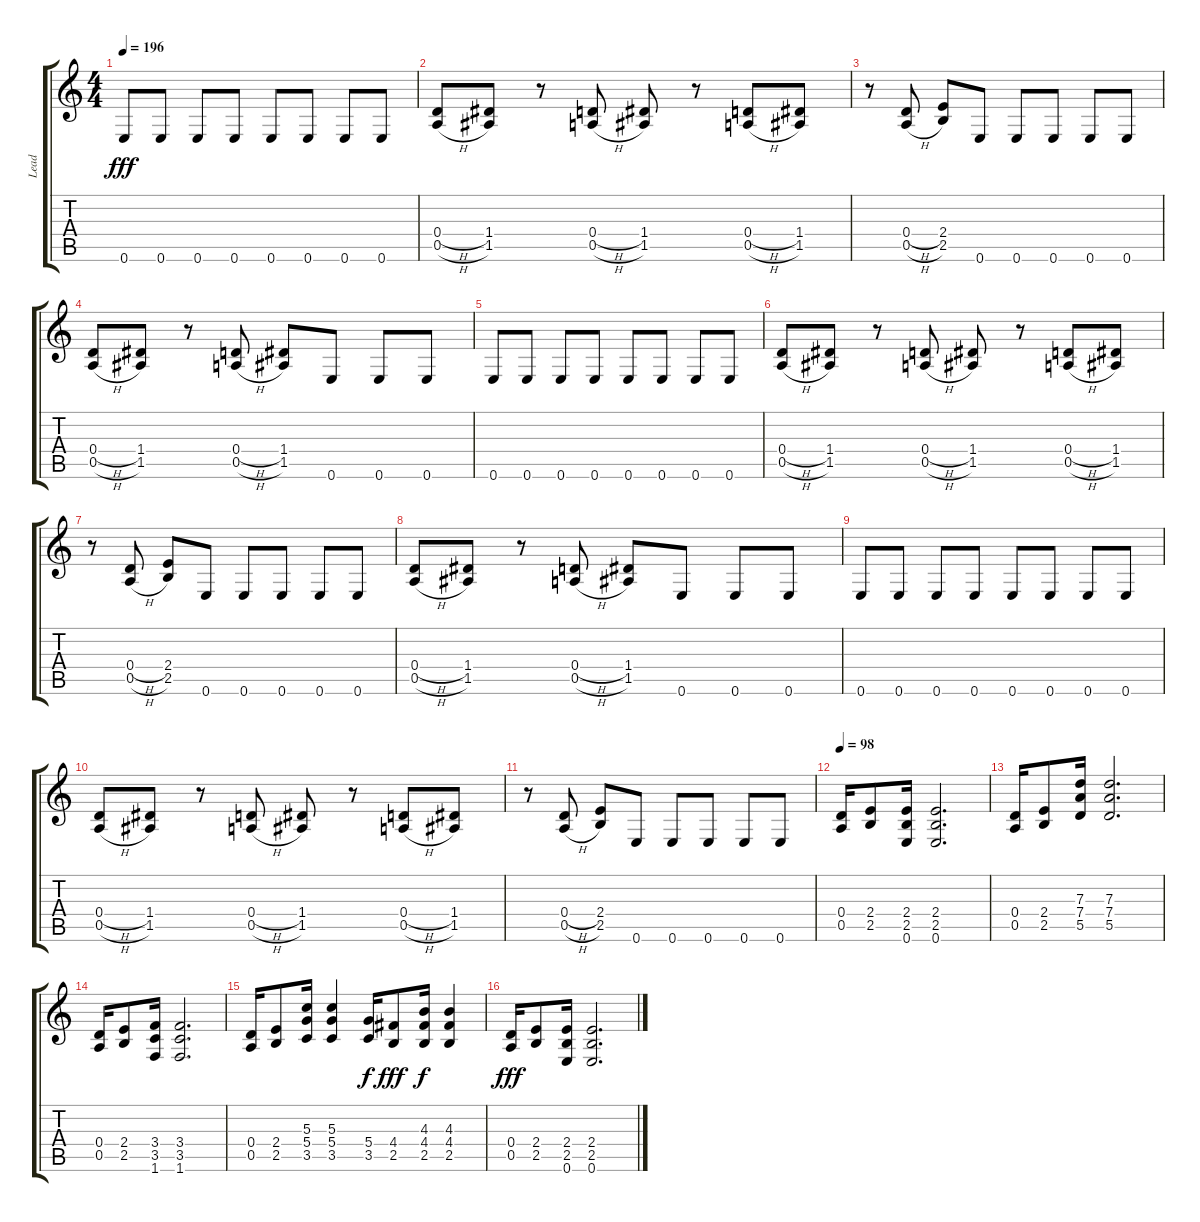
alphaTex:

\track ("Lead" "Lead") {instrument overdrivenguitar}
\staff {score tabs}
\tuning (E4 B3 G3 D3 A2 E2) {hide}
\ts (4 4)
\tempo 196
\clef g2
\ks c
0.6.8{dy fff} 0.6.8 0.6.8 0.6.8 0.6.8 0.6.8 0.6.8 0.6.8 |
(0.4{h} 0.5{h}).8 (1.4 1.5).8 r.8 (0.4{h} 0.5{h}).8 (1.4 1.5).8 r.8 (0.4{h} 0.5{h}).8 (1.4 1.5).8 |
r.8 (0.4{h} 0.5{h}).8 (2.4 2.5).8 0.6.8 0.6.8 0.6.8 0.6.8 0.6.8 |
(0.4{h} 0.5{h}).8 (1.4 1.5).8 r.8 (0.4{h} 0.5{h}).8 (1.4 1.5).8 0.6.8 0.6.8 0.6.8 |
0.6.8 0.6.8 0.6.8 0.6.8 0.6.8 0.6.8 0.6.8 0.6.8 |
(0.4{h} 0.5{h}).8 (1.4 1.5).8 r.8 (0.4{h} 0.5{h}).8 (1.4 1.5).8 r.8 (0.4{h} 0.5{h}).8 (1.4 1.5).8 |
r.8 (0.4{h} 0.5{h}).8 (2.4 2.5).8 0.6.8 0.6.8 0.6.8 0.6.8 0.6.8 |
(0.4{h} 0.5{h}).8 (1.4 1.5).8 r.8 (0.4{h} 0.5{h}).8 (1.4 1.5).8 0.6.8 0.6.8 0.6.8 |
0.6.8 0.6.8 0.6.8 0.6.8 0.6.8 0.6.8 0.6.8 0.6.8 |
(0.4{h} 0.5{h}).8 (1.4 1.5).8 r.8 (0.4{h} 0.5{h}).8 (1.4 1.5).8 r.8 (0.4{h} 0.5{h}).8 (1.4 1.5).8 |
r.8 (0.4{h} 0.5{h}).8 (2.4 2.5).8 0.6.8 0.6.8 0.6.8 0.6.8 0.6.8 |
\tempo 98
(0.4 0.5).16 (2.4 2.5).8 (2.4 2.5 0.6).16 (2.4 2.5 0.6).2{d} |
(0.4 0.5).16 (2.4 2.5).8 (7.3 7.4 5.5).16 (7.3 7.4 5.5).2{d} |
(0.4 0.5).16 (2.4 2.5).8 (3.4 3.5 1.6).16 (3.4 3.5 1.6).2{d} |
(0.4 0.5).16 (2.4 2.5).8 (5.3 5.4 3.5).16 (5.3 5.4 3.5).4 (5.4 3.5).16{dy f} (4.4 2.5).8{dy fff} (4.3 4.4 2.5).16{dy f} (4.3 4.4 2.5).4 |
(0.4 0.5).16{dy fff} (2.4 2.5).8 (2.4 2.5 0.6).16 (2.4 2.5 0.6).2{d}
